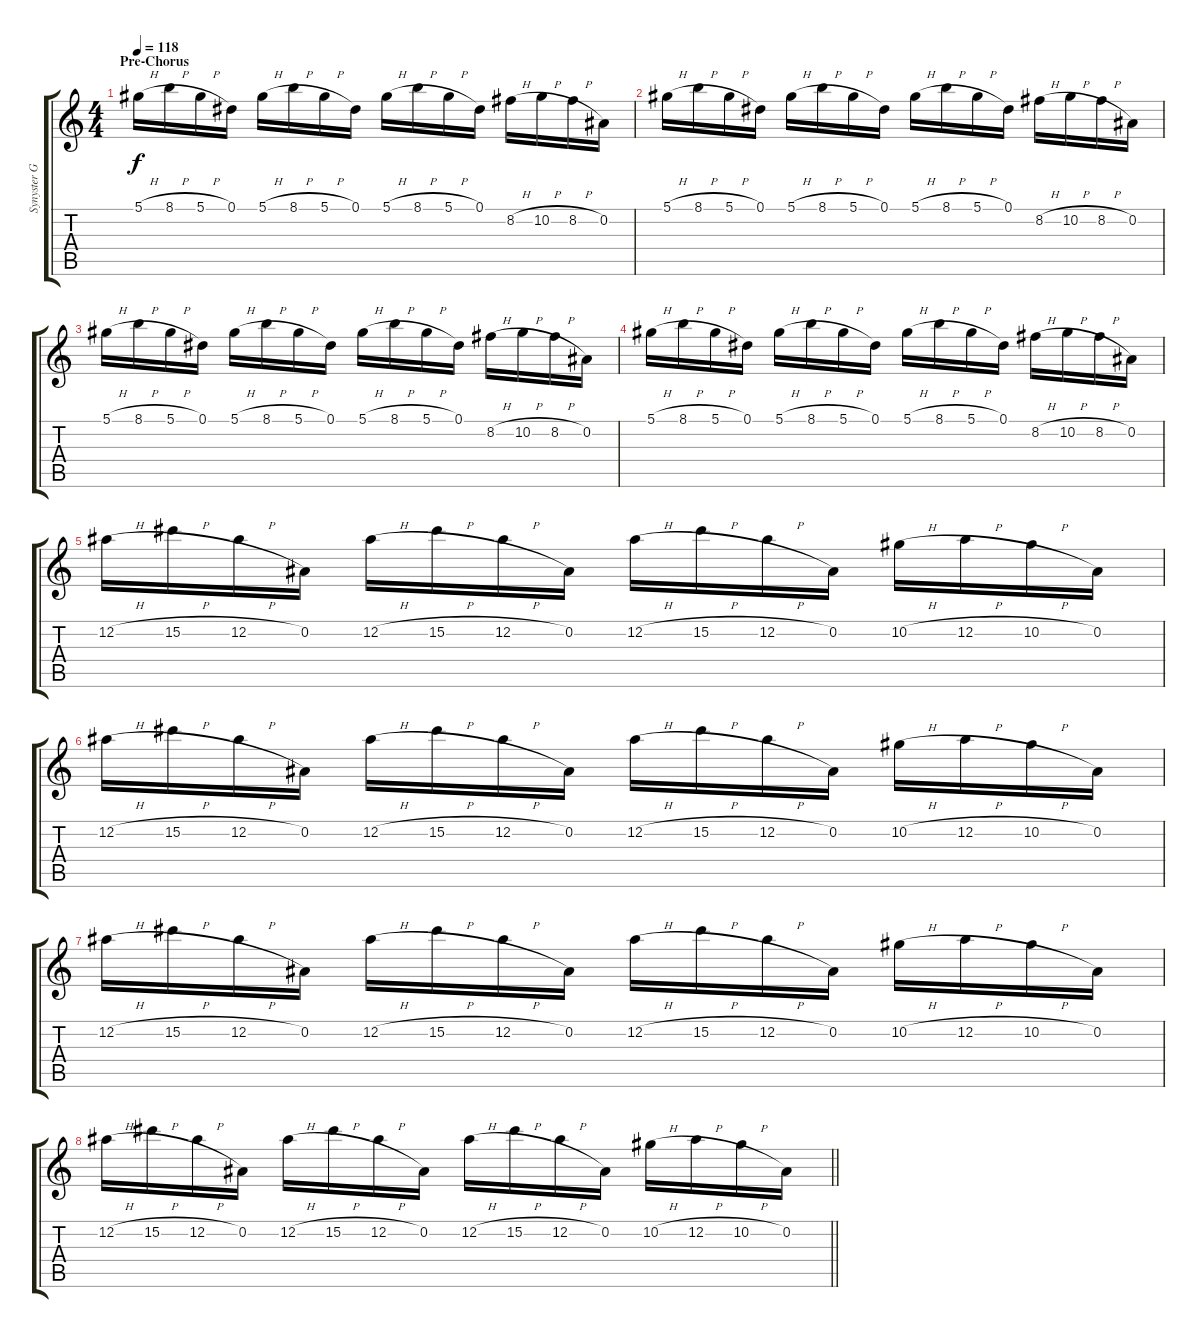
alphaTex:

\track ("Synyster Gates" "Synyster G") {instrument distortionguitar}
\staff {score tabs}
\tuning (Eb4 Bb3 Gb3 Db3 Ab2 Db2) {hide}
\ts (4 4)
\section ("" "Pre-Chorus")
\tempo 118
\clef g2
\ks c
5.1{h}.16{dy f} 8.1{h}.16 5.1{h}.16 0.1.16 5.1{h}.16 8.1{h}.16 5.1{h}.16 0.1.16 5.1{h}.16 8.1{h}.16 5.1{h}.16 0.1.16 8.2{h}.16 10.2{h}.16 8.2{h}.16 0.2.16 |
5.1{h}.16 8.1{h}.16 5.1{h}.16 0.1.16 5.1{h}.16 8.1{h}.16 5.1{h}.16 0.1.16 5.1{h}.16 8.1{h}.16 5.1{h}.16 0.1.16 8.2{h}.16 10.2{h}.16 8.2{h}.16 0.2.16 |
5.1{h}.16 8.1{h}.16 5.1{h}.16 0.1.16 5.1{h}.16 8.1{h}.16 5.1{h}.16 0.1.16 5.1{h}.16 8.1{h}.16 5.1{h}.16 0.1.16 8.2{h}.16 10.2{h}.16 8.2{h}.16 0.2.16 |
5.1{h}.16 8.1{h}.16 5.1{h}.16 0.1.16 5.1{h}.16 8.1{h}.16 5.1{h}.16 0.1.16 5.1{h}.16 8.1{h}.16 5.1{h}.16 0.1.16 8.2{h}.16 10.2{h}.16 8.2{h}.16 0.2.16 |
12.2{h}.16 15.2{h}.16 12.2{h}.16 0.2.16 12.2{h}.16 15.2{h}.16 12.2{h}.16 0.2.16 12.2{h}.16 15.2{h}.16 12.2{h}.16 0.2.16 10.2{h}.16 12.2{h}.16 10.2{h}.16 0.2.16 |
12.2{h}.16 15.2{h}.16 12.2{h}.16 0.2.16 12.2{h}.16 15.2{h}.16 12.2{h}.16 0.2.16 12.2{h}.16 15.2{h}.16 12.2{h}.16 0.2.16 10.2{h}.16 12.2{h}.16 10.2{h}.16 0.2.16 |
12.2{h}.16 15.2{h}.16 12.2{h}.16 0.2.16 12.2{h}.16 15.2{h}.16 12.2{h}.16 0.2.16 12.2{h}.16 15.2{h}.16 12.2{h}.16 0.2.16 10.2{h}.16 12.2{h}.16 10.2{h}.16 0.2.16 |
\barLineRight lightlight
12.2{h}.16 15.2{h}.16 12.2{h}.16 0.2.16 12.2{h}.16 15.2{h}.16 12.2{h}.16 0.2.16 12.2{h}.16 15.2{h}.16 12.2{h}.16 0.2.16 10.2{h}.16 12.2{h}.16 10.2{h}.16 0.2.16
